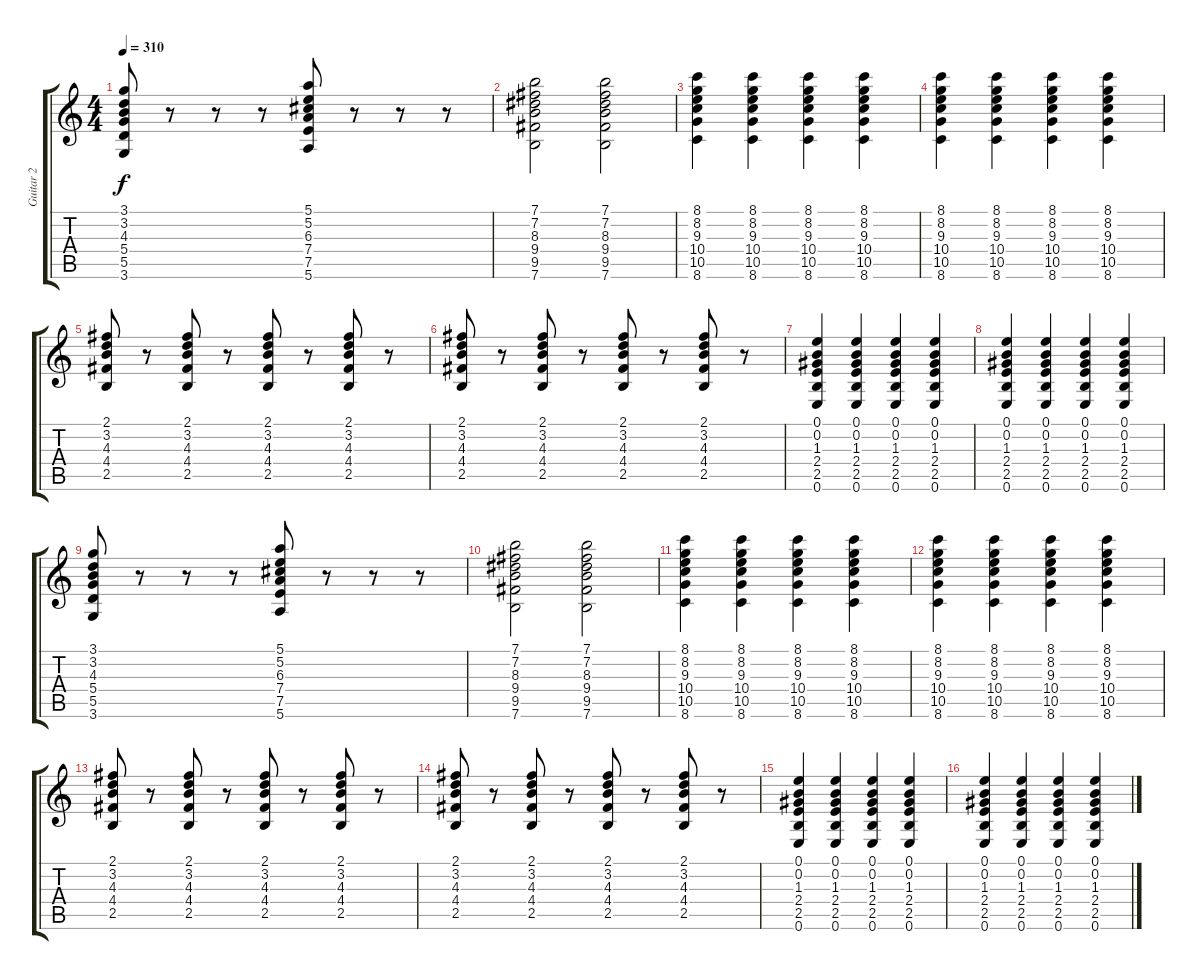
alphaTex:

\track ("Guitar 2" "Guitar 2") {instrument electricguitarjazz}
\staff {score tabs}
\tuning (E4 B3 G3 D3 A2 E2) {hide}
\ts (4 4)
\tempo 310
\clef g2
\ks c
(3.1 3.2 4.3 5.4 5.5 3.6).8{dy f} r.8 r.8 r.8 (5.1 5.2 6.3 7.4 7.5 5.6).8 r.8 r.8 r.8 |
(7.1 7.2 8.3 9.4 9.5 7.6).2 (7.1 7.2 8.3 9.4 9.5 7.6).2 |
(8.1 8.2 9.3 10.4 10.5 8.6).4 (8.1 8.2 9.3 10.4 10.5 8.6).4 (8.1 8.2 9.3 10.4 10.5 8.6).4 (8.1 8.2 9.3 10.4 10.5 8.6).4 |
(8.1 8.2 9.3 10.4 10.5 8.6).4 (8.1 8.2 9.3 10.4 10.5 8.6).4 (8.1 8.2 9.3 10.4 10.5 8.6).4 (8.1 8.2 9.3 10.4 10.5 8.6).4 |
(2.1 3.2 4.3 4.4 2.5).8 r.8 (2.1 3.2 4.3 4.4 2.5).8 r.8 (2.1 3.2 4.3 4.4 2.5).8 r.8 (2.1 3.2 4.3 4.4 2.5).8 r.8 |
(2.1 3.2 4.3 4.4 2.5).8 r.8 (2.1 3.2 4.3 4.4 2.5).8 r.8 (2.1 3.2 4.3 4.4 2.5).8 r.8 (2.1 3.2 4.3 4.4 2.5).8 r.8 |
(0.1 0.2 1.3 2.4 2.5 0.6).4 (0.1 0.2 1.3 2.4 2.5 0.6).4 (0.1 0.2 1.3 2.4 2.5 0.6).4 (0.1 0.2 1.3 2.4 2.5 0.6).4 |
(0.1 0.2 1.3 2.4 2.5 0.6).4 (0.1 0.2 1.3 2.4 2.5 0.6).4 (0.1 0.2 1.3 2.4 2.5 0.6).4 (0.1 0.2 1.3 2.4 2.5 0.6).4 |
(3.1 3.2 4.3 5.4 5.5 3.6).8 r.8 r.8 r.8 (5.1 5.2 6.3 7.4 7.5 5.6).8 r.8 r.8 r.8 |
(7.1 7.2 8.3 9.4 9.5 7.6).2 (7.1 7.2 8.3 9.4 9.5 7.6).2 |
(8.1 8.2 9.3 10.4 10.5 8.6).4 (8.1 8.2 9.3 10.4 10.5 8.6).4 (8.1 8.2 9.3 10.4 10.5 8.6).4 (8.1 8.2 9.3 10.4 10.5 8.6).4 |
(8.1 8.2 9.3 10.4 10.5 8.6).4 (8.1 8.2 9.3 10.4 10.5 8.6).4 (8.1 8.2 9.3 10.4 10.5 8.6).4 (8.1 8.2 9.3 10.4 10.5 8.6).4 |
(2.1 3.2 4.3 4.4 2.5).8 r.8 (2.1 3.2 4.3 4.4 2.5).8 r.8 (2.1 3.2 4.3 4.4 2.5).8 r.8 (2.1 3.2 4.3 4.4 2.5).8 r.8 |
(2.1 3.2 4.3 4.4 2.5).8 r.8 (2.1 3.2 4.3 4.4 2.5).8 r.8 (2.1 3.2 4.3 4.4 2.5).8 r.8 (2.1 3.2 4.3 4.4 2.5).8 r.8 |
(0.1 0.2 1.3 2.4 2.5 0.6).4 (0.1 0.2 1.3 2.4 2.5 0.6).4 (0.1 0.2 1.3 2.4 2.5 0.6).4 (0.1 0.2 1.3 2.4 2.5 0.6).4 |
(0.1 0.2 1.3 2.4 2.5 0.6).4 (0.1 0.2 1.3 2.4 2.5 0.6).4 (0.1 0.2 1.3 2.4 2.5 0.6).4 (0.1 0.2 1.3 2.4 2.5 0.6).4
